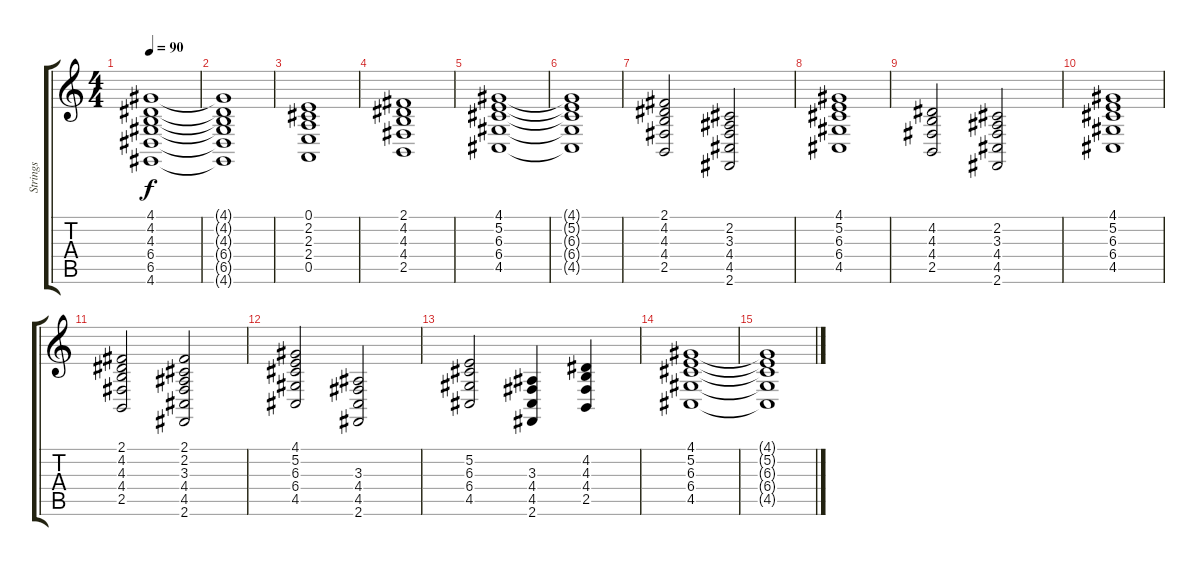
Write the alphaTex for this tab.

\track ("Strings" "Strings") {instrument synthstrings1}
\staff {score tabs}
\tuning (E4 B3 G3 D3 A2 E2) {hide}
\ts (4 4)
\tempo 90
\clef g2
\ks c
(4.1 4.2 4.3 6.4 6.5 4.6).1{dy f} |
(4.1{t} 4.2{t} 4.3{t} 6.4{t} 6.5{t} 4.6{t}).1 |
(0.1 2.2 2.3 2.4 0.5).1 |
(2.1 4.2 4.3 4.4 2.5).1 |
(4.1 5.2 6.3 6.4 4.5).1 |
(4.1{t} 5.2{t} 6.3{t} 6.4{t} 4.5{t}).1 |
(2.1 4.2 4.3 4.4 2.5).2 (2.2 3.3 4.4 4.5 2.6).2 |
(4.1 5.2 6.3 6.4 4.5).1 |
(4.2 4.3 4.4 2.5).2 (2.2 3.3 4.4 4.5 2.6).2 |
(4.1 5.2 6.3 6.4 4.5).1 |
(2.1 4.2 4.3 4.4 2.5).2 (2.1 2.2 3.3 4.4 4.5 2.6).2 |
(4.1 5.2 6.3 6.4 4.5).2 (3.3 4.4 4.5 2.6).2 |
(5.2 6.3 6.4 4.5).2 (3.3 4.4 4.5 2.6).4 (4.2 4.3 4.4 2.5).4 |
(4.1 5.2 6.3 6.4 4.5).1 |
(4.1{t} 5.2{t} 6.3{t} 6.4{t} 4.5{t}).1
